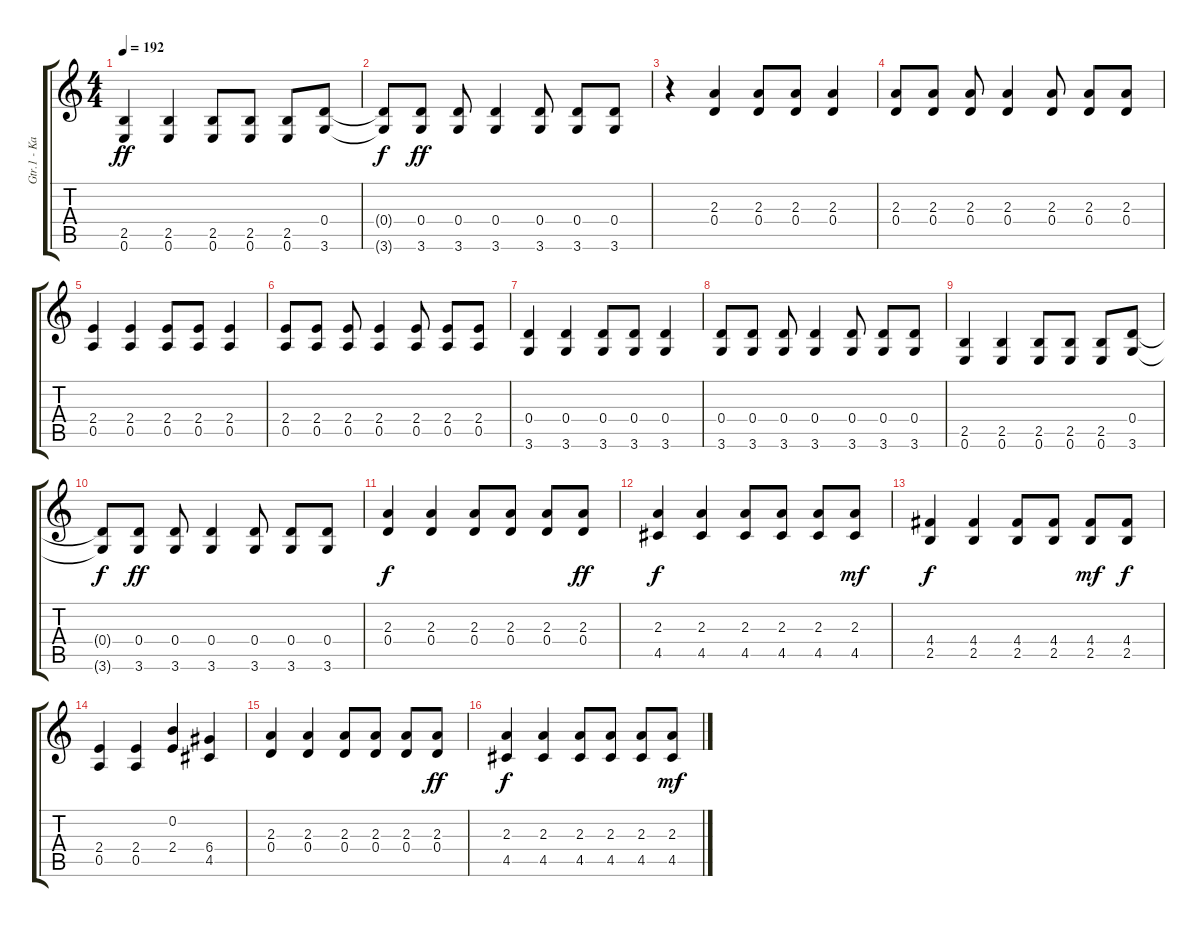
\track ("Gtr.1 - Ka" "Gtr.1 - Ka") {instrument distortionguitar}
\staff {score tabs}
\tuning (E4 B3 G3 D3 A2 E2) {hide}
\ts (4 4)
\tempo 192
\clef g2
\ks c
(2.5 0.6).4{dy ff} (2.5 0.6).4 (2.5 0.6).8 (2.5 0.6).8 (2.5 0.6).8 (0.4 3.6).8 |
(0.4{t} 3.6{t}).8{dy f} (0.4 3.6).8{dy ff} (0.4 3.6).8 (0.4 3.6).4 (0.4 3.6).8 (0.4 3.6).8 (0.4 3.6).8 |
r.4 (2.3 0.4).4 (2.3 0.4).8 (2.3 0.4).8 (2.3 0.4).4 |
(2.3 0.4).8 (2.3 0.4).8 (2.3 0.4).8 (2.3 0.4).4 (2.3 0.4).8 (2.3 0.4).8 (2.3 0.4).8 |
(2.4 0.5).4 (2.4 0.5).4 (2.4 0.5).8 (2.4 0.5).8 (2.4 0.5).4 |
(2.4 0.5).8 (2.4 0.5).8 (2.4 0.5).8 (2.4 0.5).4 (2.4 0.5).8 (2.4 0.5).8 (2.4 0.5).8 |
(0.4 3.6).4 (0.4 3.6).4 (0.4 3.6).8 (0.4 3.6).8 (0.4 3.6).4 |
(0.4 3.6).8 (0.4 3.6).8 (0.4 3.6).8 (0.4 3.6).4 (0.4 3.6).8 (0.4 3.6).8 (0.4 3.6).8 |
(2.5 0.6).4 (2.5 0.6).4 (2.5 0.6).8 (2.5 0.6).8 (2.5 0.6).8 (0.4 3.6).8 |
(0.4{t} 3.6{t}).8{dy f} (0.4 3.6).8{dy ff} (0.4 3.6).8 (0.4 3.6).4 (0.4 3.6).8 (0.4 3.6).8 (0.4 3.6).8 |
(2.3 0.4).4{dy f} (2.3 0.4).4 (2.3 0.4).8 (2.3 0.4).8 (2.3 0.4).8 (2.3 0.4).8{dy ff} |
(2.3 4.5).4{dy f} (2.3 4.5).4 (2.3 4.5).8 (2.3 4.5).8 (2.3 4.5).8 (2.3 4.5).8{dy mf} |
(4.4 2.5).4{dy f} (4.4 2.5).4 (4.4 2.5).8 (4.4 2.5).8 (4.4 2.5).8{dy mf} (4.4 2.5).8{dy f} |
(2.4 0.5).4 (2.4 0.5).4 (0.2 2.4).4 (6.4 4.5).4 |
(2.3 0.4).4 (2.3 0.4).4 (2.3 0.4).8 (2.3 0.4).8 (2.3 0.4).8 (2.3 0.4).8{dy ff} |
(2.3 4.5).4{dy f} (2.3 4.5).4 (2.3 4.5).8 (2.3 4.5).8 (2.3 4.5).8 (2.3 4.5).8{dy mf}
